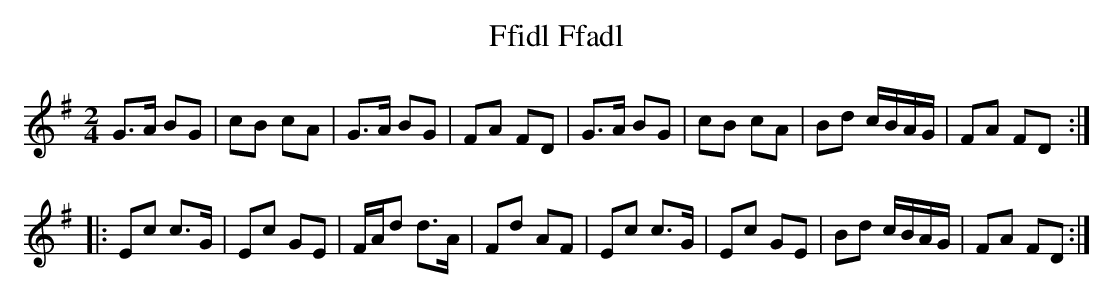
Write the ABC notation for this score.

X:1
T:Ffidl Ffadl
M:2/4
L:1/8
K:G
G>A BG|cB cA|G>A BG|FA FD|G>A BG|cB cA|Bd c/B/A/G/|FA FD::
Ec c>G|Ec GE|F/A/d d>A|Fd AF|Ec c>G|Ec GE|Bd c/B/A/G/|FA FD:|
